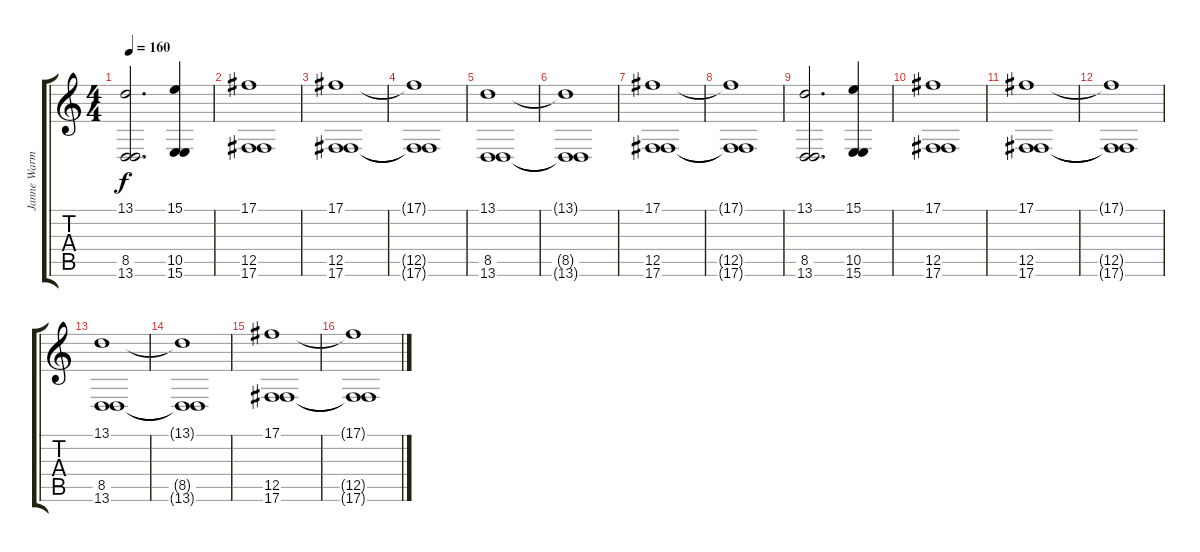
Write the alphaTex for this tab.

\track ("Janne Warman" "Janne Warm") {instrument stringensemble1}
\staff {score tabs}
\tuning (Db4 Ab3 E3 B2 Gb2 Db2) {hide}
\ts (4 4)
\tempo 160
\clef g2
\ks c
(13.1 8.5 13.6).2{d dy f} (15.1 10.5 15.6).4 |
(17.1 12.5 17.6).1 |
(17.1 12.5 17.6).1 |
(17.1{t} 12.5{t} 17.6{t}).1 |
(13.1 8.5 13.6).1 |
(13.1{t} 8.5{t} 13.6{t}).1 |
(17.1 12.5 17.6).1 |
(17.1{t} 12.5{t} 17.6{t}).1 |
(13.1 8.5 13.6).2{d} (15.1 10.5 15.6).4 |
(17.1 12.5 17.6).1 |
(17.1 12.5 17.6).1 |
(17.1{t} 12.5{t} 17.6{t}).1 |
(13.1 8.5 13.6).1 |
(13.1{t} 8.5{t} 13.6{t}).1 |
(17.1 12.5 17.6).1 |
(17.1{t} 12.5{t} 17.6{t}).1
